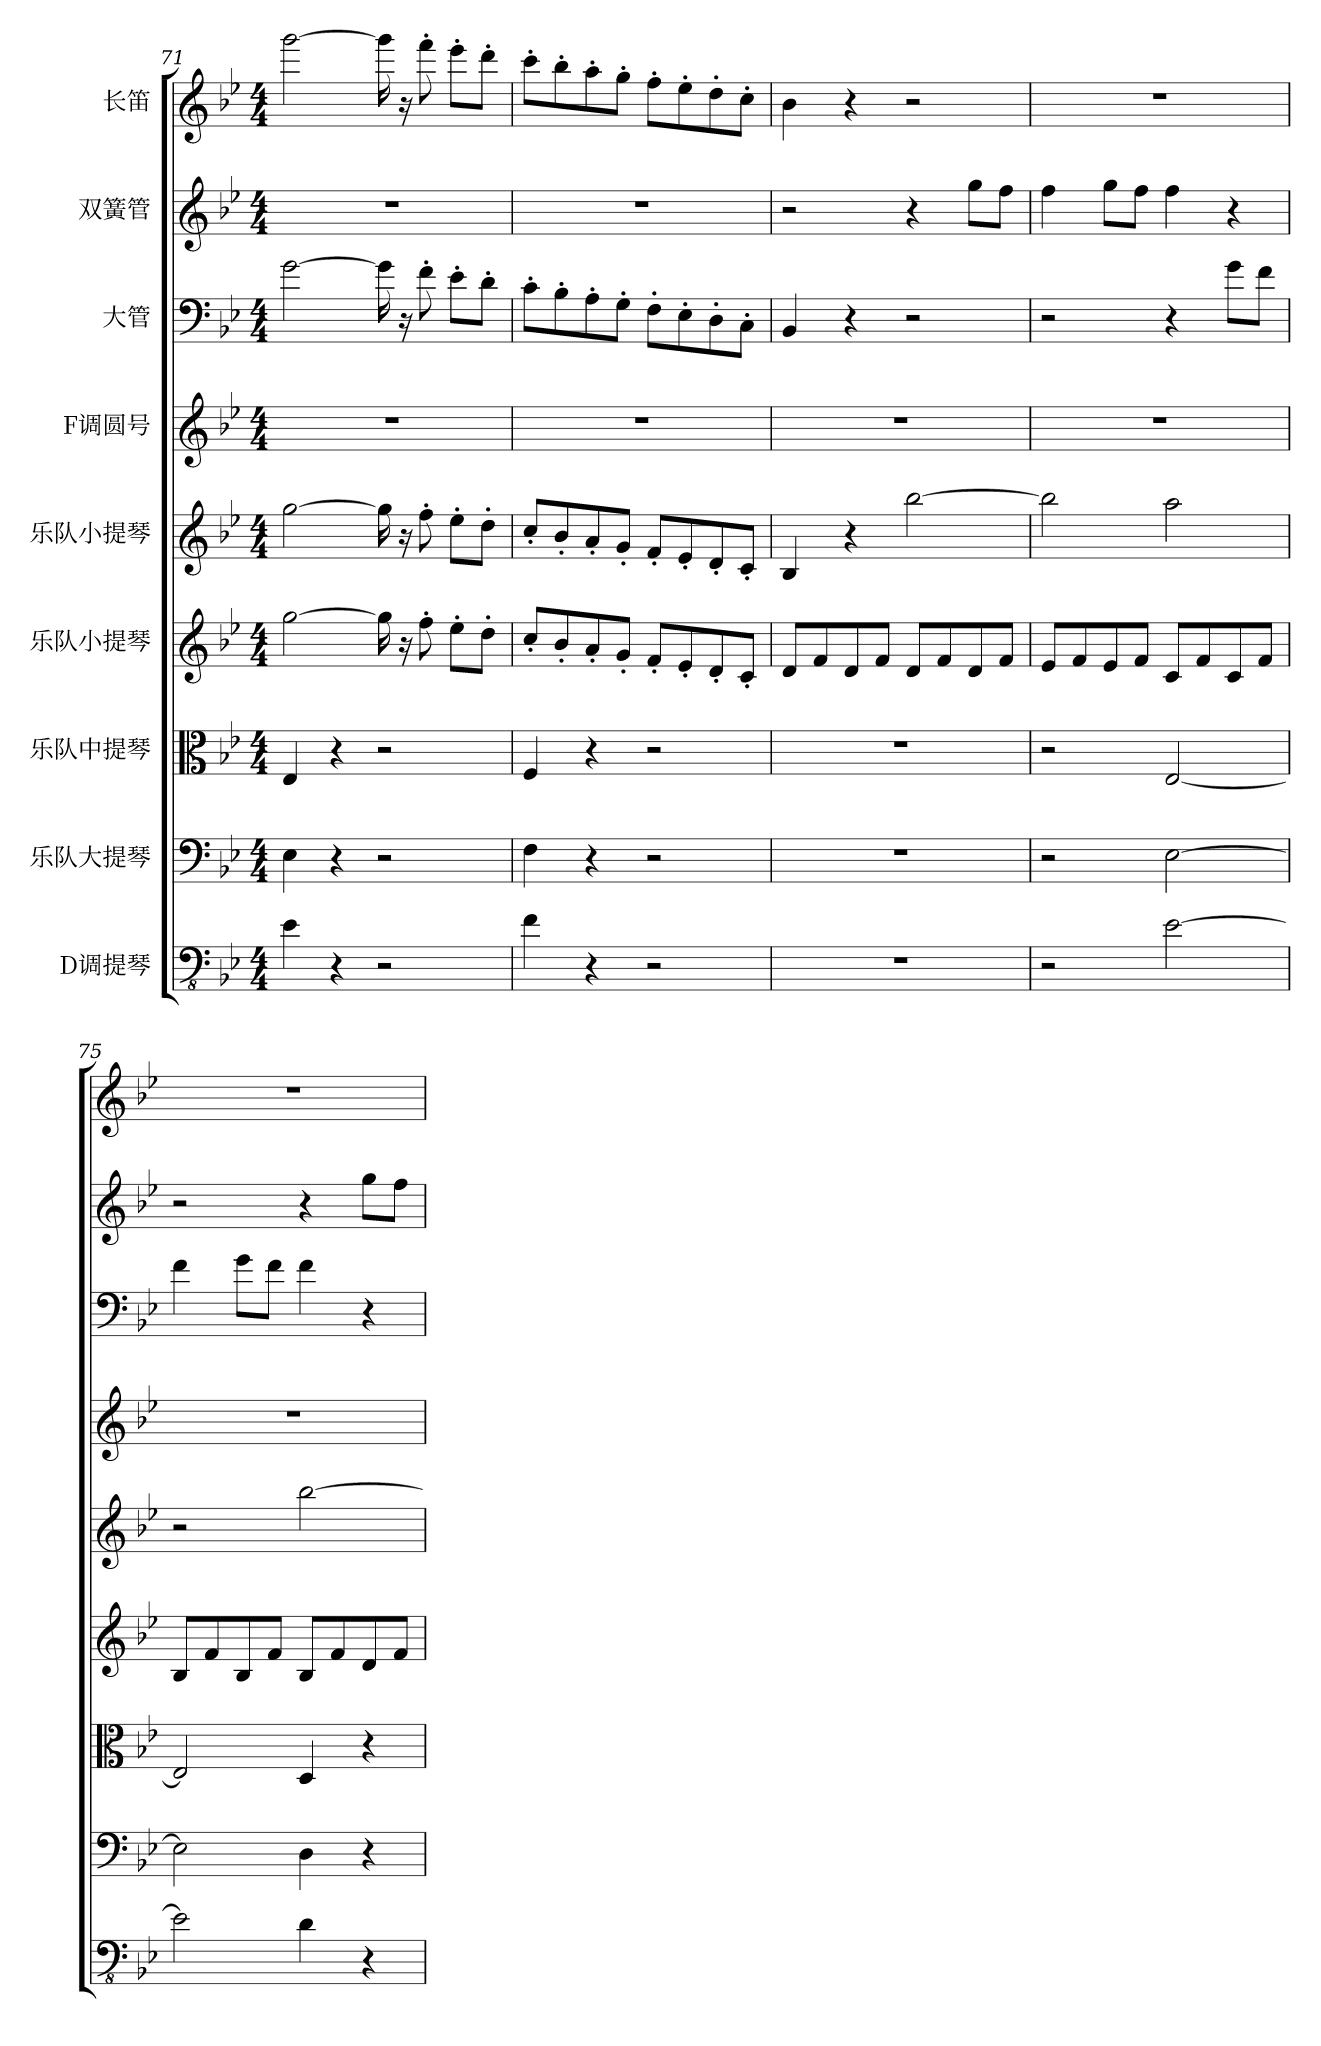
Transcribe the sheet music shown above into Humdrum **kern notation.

**kern	**kern	**kern	**kern	**kern	**kern	**kern	**kern	**kern
*part9	*part8	*part7	*part6	*part5	*part4	*part3	*part2	*part1
*staff9	*staff8	*staff7	*staff6	*staff5	*staff4	*staff3	*staff2	*staff1
*I"D调提琴	*I"乐队大提琴	*I"乐队中提琴	*I"乐队小提琴	*I"乐队小提琴	*I"F调圆号	*I"大管	*I"双簧管	*I"长笛
*clefFv4	*clefF4	*clefC3	*clefG2	*clefG2	*clefG2	*clefF4	*clefG2	*clefG2
*ITrd7c12	*	*	*	*	*ITrd4c7	*	*	*
*k[b-e-]	*k[b-e-]	*k[b-e-]	*k[b-e-]	*k[b-e-]	*k[b-e-a-]	*k[b-e-]	*k[b-e-]	*k[b-e-]
*M4/4	*M4/4	*M4/4	*M4/4	*M4/4	*M4/4	*M4/4	*M4/4	*M4/4
=71	=71	=71	=71	=71	=71	=71	=71	=71
4EE-\	4E-\	4E-/	[2gg\	[2gg\	1r	[2g\	1r	[2ggg\
4r	4r	4r	.	.	.	.	.	.
2r	2r	2r	16gg\]	16gg\]	.	16g\]	.	16ggg\]
.	.	.	16r	16r	.	16r	.	16r
.	.	.	8ff'\	8ff'\	.	8f'\	.	8fff'\
.	.	.	8ee-'\L	8ee-'\L	.	8e-'\L	.	8eee-'\L
.	.	.	8dd'\J	8dd'\J	.	8d'\J	.	8ddd'\J
=72	=72	=72	=72	=72	=72	=72	=72	=72
4FF\	4F\	4F/	8cc'/L	8cc'/L	1r	8c'\L	1r	8ccc'\L
.	.	.	8b-'/	8b-'/	.	8B-'\	.	8bb-'\
4r	4r	4r	8a'/	8a'/	.	8A'\	.	8aa'\
.	.	.	8g'/J	8g'/J	.	8G'\J	.	8gg'\J
2r	2r	2r	8f'/L	8f'/L	.	8F'\L	.	8ff'\L
.	.	.	8e-'/	8e-'/	.	8E-'\	.	8ee-'\
.	.	.	8d'/	8d'/	.	8D'\	.	8dd'\
.	.	.	8c'/J	8c'/J	.	8C'\J	.	8cc'\J
!!LO:PB:g=z
=73	=73	=73	=73	=73	=73	=73	=73	=73
1r	1r	1r	8d/L	4B-/	1r	4BB-/	2r	4b-\
.	.	.	8f/	.	.	.	.	.
.	.	.	8d/	4r	.	4r	.	4r
.	.	.	8f/J	.	.	.	.	.
.	.	.	8d/L	[2bb-\	.	2r	4r	2r
.	.	.	8f/	.	.	.	.	.
.	.	.	8d/	.	.	.	8gg\L	.
.	.	.	8f/J	.	.	.	8ff\J	.
=74	=74	=74	=74	=74	=74	=74	=74	=74
2r	2r	2r	8e-/L	2bb-\]	1r	2r	4ff\	1r
.	.	.	8f/	.	.	.	.	.
.	.	.	8e-/	.	.	.	8gg\L	.
.	.	.	8f/J	.	.	.	8ff\J	.
[2EE-\	[2E-\	[2E-/	8c/L	2aa\	.	4r	4ff\	.
.	.	.	8f/	.	.	.	.	.
.	.	.	8c/	.	.	8g\L	4r	.
.	.	.	8f/J	.	.	8f\J	.	.
=75	=75	=75	=75	=75	=75	=75	=75	=75
2EE-\]	2E-\]	2E-/]	8B-/L	2r	1r	4f\	2r	1r
.	.	.	8f/	.	.	.	.	.
.	.	.	8B-/	.	.	8g\L	.	.
.	.	.	8f/J	.	.	8f\J	.	.
4DD\	4D\	4D/	8B-/L	[2bb-\	.	4f\	4r	.
.	.	.	8f/	.	.	.	.	.
4r	4r	4r	8d/	.	.	4r	8gg\L	.
.	.	.	8f/J	.	.	.	8ff\J	.
=	=	=	=	=	=	=	=	=
*-	*-	*-	*-	*-	*-	*-	*-	*-
